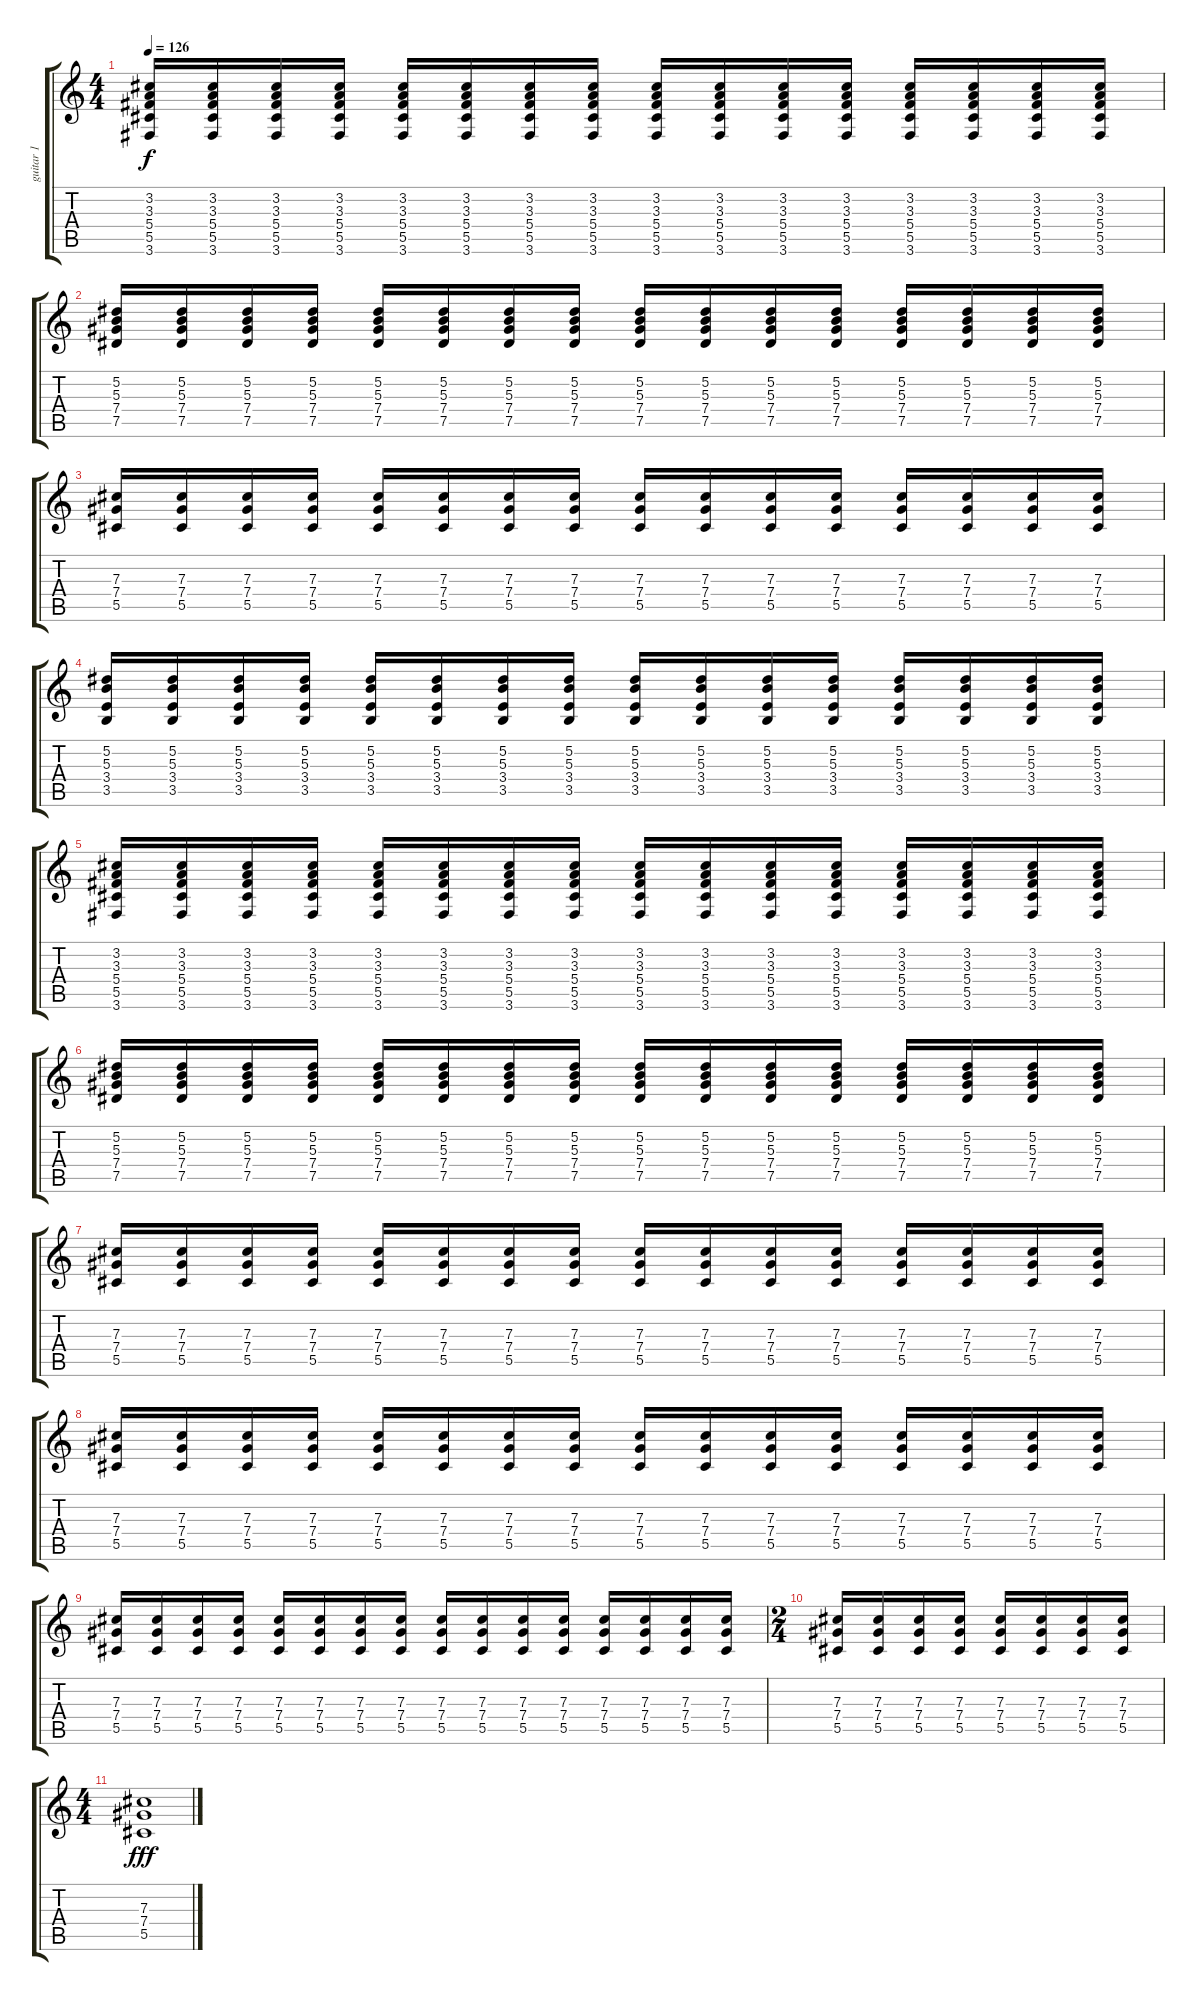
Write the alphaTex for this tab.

\track ("guitar 1" "guitar 1") {instrument overdrivenguitar}
\staff {score tabs}
\tuning (Eb4 Bb3 Gb3 Db3 Ab2 Eb2) {hide}
\ts (4 4)
\tempo 126
\clef g2
\ks c
(3.2 3.3 5.4 5.5 3.6).16{dy f} (3.2 3.3 5.4 5.5 3.6).16 (3.2 3.3 5.4 5.5 3.6).16 (3.2 3.3 5.4 5.5 3.6).16 (3.2 3.3 5.4 5.5 3.6).16 (3.2 3.3 5.4 5.5 3.6).16 (3.2 3.3 5.4 5.5 3.6).16 (3.2 3.3 5.4 5.5 3.6).16 (3.2 3.3 5.4 5.5 3.6).16 (3.2 3.3 5.4 5.5 3.6).16 (3.2 3.3 5.4 5.5 3.6).16 (3.2 3.3 5.4 5.5 3.6).16 (3.2 3.3 5.4 5.5 3.6).16 (3.2 3.3 5.4 5.5 3.6).16 (3.2 3.3 5.4 5.5 3.6).16 (3.2 3.3 5.4 5.5 3.6).16 |
(5.2 5.3 7.4 7.5).16 (5.2 5.3 7.4 7.5).16 (5.2 5.3 7.4 7.5).16 (5.2 5.3 7.4 7.5).16 (5.2 5.3 7.4 7.5).16 (5.2 5.3 7.4 7.5).16 (5.2 5.3 7.4 7.5).16 (5.2 5.3 7.4 7.5).16 (5.2 5.3 7.4 7.5).16 (5.2 5.3 7.4 7.5).16 (5.2 5.3 7.4 7.5).16 (5.2 5.3 7.4 7.5).16 (5.2 5.3 7.4 7.5).16 (5.2 5.3 7.4 7.5).16 (5.2 5.3 7.4 7.5).16 (5.2 5.3 7.4 7.5).16 |
(7.3 7.4 5.5).16 (7.3 7.4 5.5).16 (7.3 7.4 5.5).16 (7.3 7.4 5.5).16 (7.3 7.4 5.5).16 (7.3 7.4 5.5).16 (7.3 7.4 5.5).16 (7.3 7.4 5.5).16 (7.3 7.4 5.5).16 (7.3 7.4 5.5).16 (7.3 7.4 5.5).16 (7.3 7.4 5.5).16 (7.3 7.4 5.5).16 (7.3 7.4 5.5).16 (7.3 7.4 5.5).16 (7.3 7.4 5.5).16 |
(5.2 5.3 3.4 3.5).16 (5.2 5.3 3.4 3.5).16 (5.2 5.3 3.4 3.5).16 (5.2 5.3 3.4 3.5).16 (5.2 5.3 3.4 3.5).16 (5.2 5.3 3.4 3.5).16 (5.2 5.3 3.4 3.5).16 (5.2 5.3 3.4 3.5).16 (5.2 5.3 3.4 3.5).16 (5.2 5.3 3.4 3.5).16 (5.2 5.3 3.4 3.5).16 (5.2 5.3 3.4 3.5).16 (5.2 5.3 3.4 3.5).16 (5.2 5.3 3.4 3.5).16 (5.2 5.3 3.4 3.5).16 (5.2 5.3 3.4 3.5).16 |
(3.2 3.3 5.4 5.5 3.6).16 (3.2 3.3 5.4 5.5 3.6).16 (3.2 3.3 5.4 5.5 3.6).16 (3.2 3.3 5.4 5.5 3.6).16 (3.2 3.3 5.4 5.5 3.6).16 (3.2 3.3 5.4 5.5 3.6).16 (3.2 3.3 5.4 5.5 3.6).16 (3.2 3.3 5.4 5.5 3.6).16 (3.2 3.3 5.4 5.5 3.6).16 (3.2 3.3 5.4 5.5 3.6).16 (3.2 3.3 5.4 5.5 3.6).16 (3.2 3.3 5.4 5.5 3.6).16 (3.2 3.3 5.4 5.5 3.6).16 (3.2 3.3 5.4 5.5 3.6).16 (3.2 3.3 5.4 5.5 3.6).16 (3.2 3.3 5.4 5.5 3.6).16 |
(5.2 5.3 7.4 7.5).16 (5.2 5.3 7.4 7.5).16 (5.2 5.3 7.4 7.5).16 (5.2 5.3 7.4 7.5).16 (5.2 5.3 7.4 7.5).16 (5.2 5.3 7.4 7.5).16 (5.2 5.3 7.4 7.5).16 (5.2 5.3 7.4 7.5).16 (5.2 5.3 7.4 7.5).16 (5.2 5.3 7.4 7.5).16 (5.2 5.3 7.4 7.5).16 (5.2 5.3 7.4 7.5).16 (5.2 5.3 7.4 7.5).16 (5.2 5.3 7.4 7.5).16 (5.2 5.3 7.4 7.5).16 (5.2 5.3 7.4 7.5).16 |
(7.3 7.4 5.5).16 (7.3 7.4 5.5).16 (7.3 7.4 5.5).16 (7.3 7.4 5.5).16 (7.3 7.4 5.5).16 (7.3 7.4 5.5).16 (7.3 7.4 5.5).16 (7.3 7.4 5.5).16 (7.3 7.4 5.5).16 (7.3 7.4 5.5).16 (7.3 7.4 5.5).16 (7.3 7.4 5.5).16 (7.3 7.4 5.5).16 (7.3 7.4 5.5).16 (7.3 7.4 5.5).16 (7.3 7.4 5.5).16 |
(7.3 7.4 5.5).16 (7.3 7.4 5.5).16 (7.3 7.4 5.5).16 (7.3 7.4 5.5).16 (7.3 7.4 5.5).16 (7.3 7.4 5.5).16 (7.3 7.4 5.5).16 (7.3 7.4 5.5).16 (7.3 7.4 5.5).16 (7.3 7.4 5.5).16 (7.3 7.4 5.5).16 (7.3 7.4 5.5).16 (7.3 7.4 5.5).16 (7.3 7.4 5.5).16 (7.3 7.4 5.5).16 (7.3 7.4 5.5).16 |
(7.3 7.4 5.5).16 (7.3 7.4 5.5).16 (7.3 7.4 5.5).16 (7.3 7.4 5.5).16 (7.3 7.4 5.5).16 (7.3 7.4 5.5).16 (7.3 7.4 5.5).16 (7.3 7.4 5.5).16 (7.3 7.4 5.5).16 (7.3 7.4 5.5).16 (7.3 7.4 5.5).16 (7.3 7.4 5.5).16 (7.3 7.4 5.5).16 (7.3 7.4 5.5).16 (7.3 7.4 5.5).16 (7.3 7.4 5.5).16 |
\ts (2 4)
(7.3 7.4 5.5).16 (7.3 7.4 5.5).16 (7.3 7.4 5.5).16 (7.3 7.4 5.5).16 (7.3 7.4 5.5).16 (7.3 7.4 5.5).16 (7.3 7.4 5.5).16 (7.3 7.4 5.5).16 |
\ts (4 4)
(7.3 7.4 5.5).1{dy fff}
